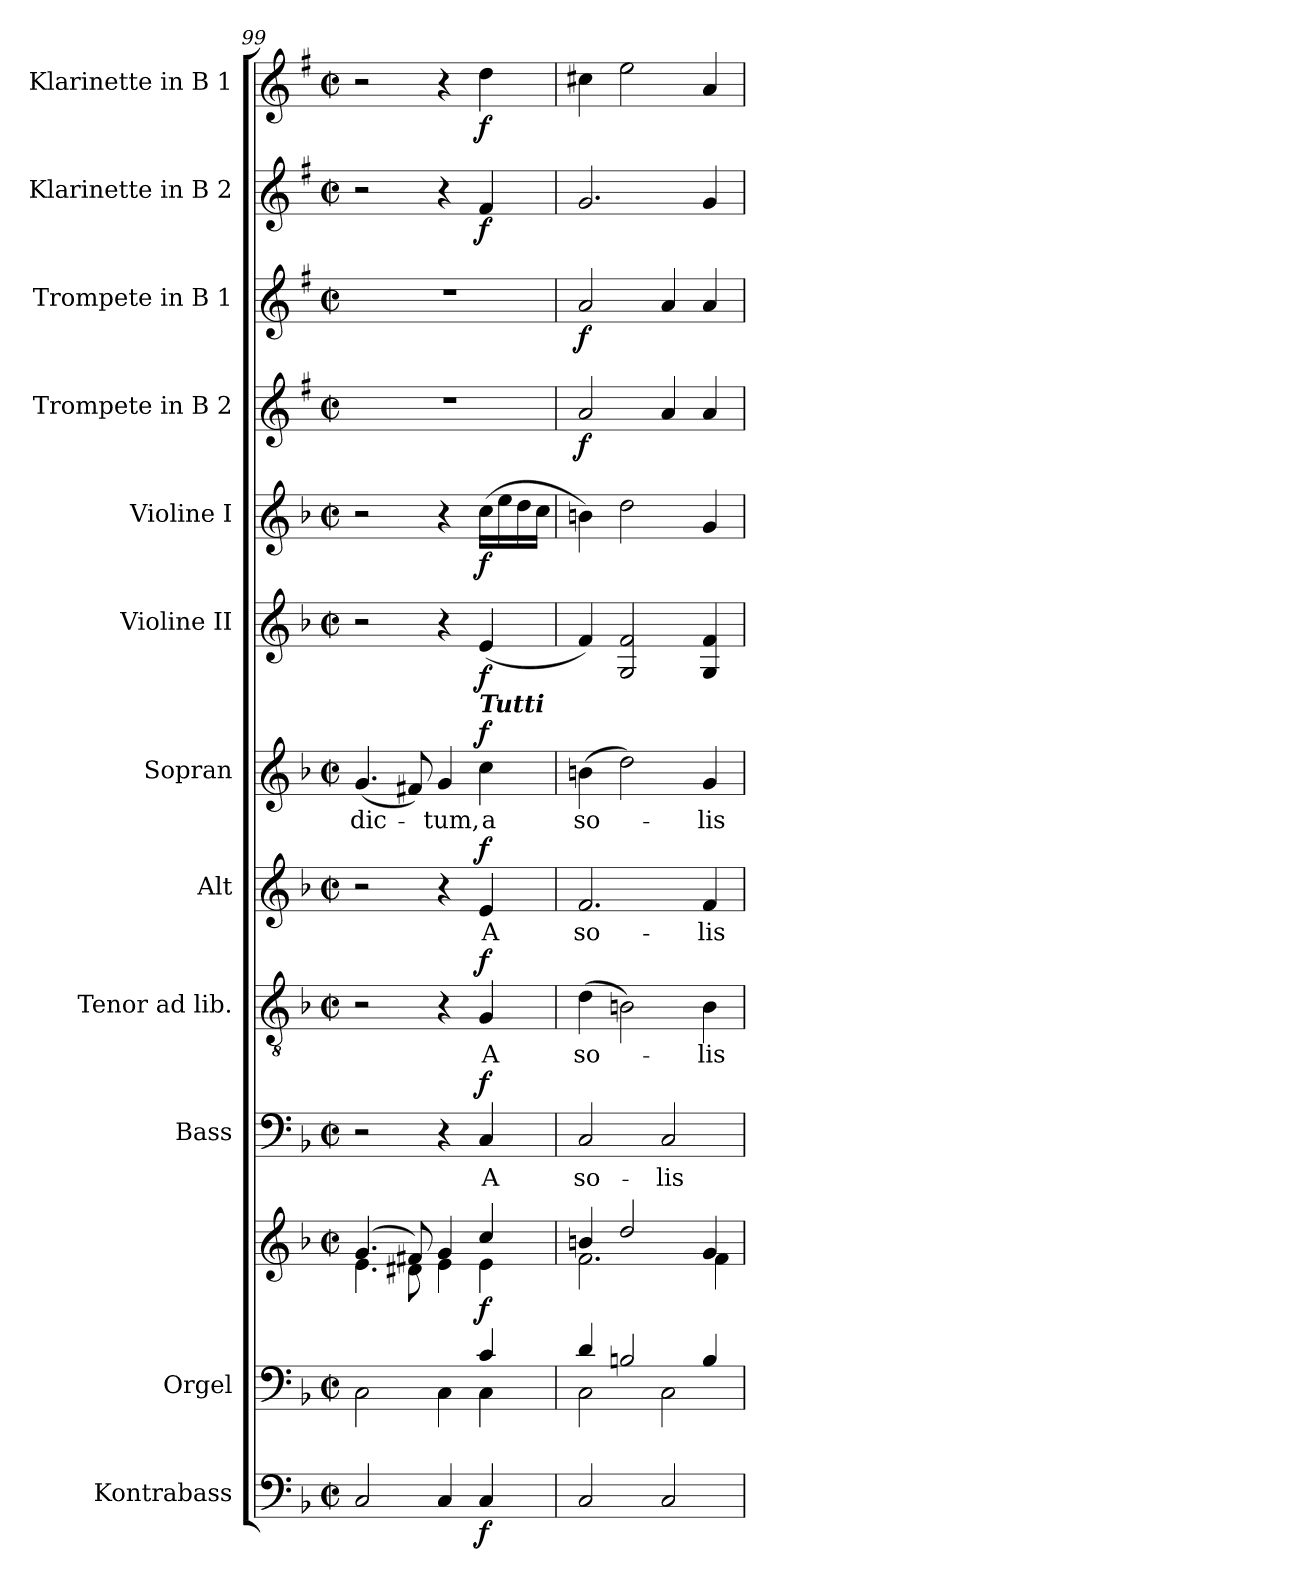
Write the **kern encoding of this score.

**kern	**dynam	**kern	**kern	**dynam	**kern	**text	**dynam	**kern	**text	**dynam	**kern	**text	**dynam	**kern	**text	**dynam	**kern	**dynam	**kern	**dynam	**kern	**dynam	**kern	**dynam	**kern	**dynam	**kern	**dynam
*part12	*part12	*part11	*part11	*part11	*part10	*part10	*part10	*part9	*part9	*part9	*part8	*part8	*part8	*part7	*part7	*part7	*part6	*part6	*part5	*part5	*part4	*part4	*part3	*part3	*part2	*part2	*part1	*part1
*staff13	*staff13	*staff12	*staff11	*staff11/12	*staff10	*staff10	*staff10	*staff9	*staff9	*staff9	*staff8	*staff8	*staff8	*staff7	*staff7	*staff7	*staff6	*staff6	*staff5	*staff5	*staff4	*staff4	*staff3	*staff3	*staff2	*staff2	*staff1	*staff1
*I"Kontrabass	*	*I"Orgel	*	*	*I"Bass	*	*	*I"Tenor ad lib.	*	*	*I"Alt	*	*	*I"Sopran	*	*	*I"Violine II	*	*I"Violine I	*	*I"Trompete in B 2	*	*I"Trompete in B 1	*	*I"Klarinette in B 2	*	*I"Klarinette in B 1	*
*I'Kb.	*	*I'Org.	*	*	*I'B	*	*	*I'T	*	*	*I'A	*	*	*I'S	*	*	*I'Vl. II	*	*I'Vl. I	*	*	*	*	*	*	*	*	*
*clefF4	*	*clefF4	*clefG2	*	*clefF4	*	*	*clefGv2	*	*	*clefG2	*	*	*clefG2	*	*	*clefG2	*	*clefG2	*	*clefG2	*	*clefG2	*	*clefG2	*	*clefG2	*
*ITrd7c12	*	*	*	*	*	*	*	*	*	*	*	*	*	*	*	*	*	*	*	*	*ITrd1c2	*	*ITrd1c2	*	*ITrd1c2	*	*ITrd1c2	*
*k[b-]	*	*k[b-]	*k[b-]	*	*k[b-]	*	*	*k[b-]	*	*	*k[b-]	*	*	*k[b-]	*	*	*k[b-]	*	*k[b-]	*	*k[b-]	*	*k[b-]	*	*k[b-]	*	*k[b-]	*
*F:	*	*F:	*F:	*	*F:	*	*	*F:	*	*	*F:	*	*	*F:	*	*	*F:	*	*F:	*	*F:	*	*F:	*	*F:	*	*F:	*
*M2/2	*	*M2/2	*M2/2	*	*M2/2	*	*	*M2/2	*	*	*M2/2	*	*	*M2/2	*	*	*M2/2	*	*M2/2	*	*M2/2	*	*M2/2	*	*M2/2	*	*M2/2	*
*met(c|)	*	*met(c|)	*met(c|)	*	*met(c|)	*	*	*met(c|)	*	*	*met(c|)	*	*	*met(c|)	*	*	*met(c|)	*	*met(c|)	*	*met(c|)	*	*met(c|)	*	*met(c|)	*	*met(c|)	*
=99	=99	=99	=99	=99	=99	=99	=99	=99	=99	=99	=99	=99	=99	=99	=99	=99	=99	=99	=99	=99	=99	=99	=99	=99	=99	=99	=99	=99
*	*	*^	*^	*	*	*	*	*	*	*	*	*	*	*	*	*	*	*	*	*	*	*	*	*	*	*	*	*
!	!	!	!	!	!	!	!	!	!	!	!	!	!	!	!	!	!LO:LY:b	!	!	!	!	!	!	!	!	!	!	!	!	!
2CC/	.	2ryy	2C\	(4.g/	4.e\	.	2r	.	.	2r	.	.	2r	.	.	(<4.g/	-dic-	.	2r	.	2r	.	1r	.	1r	.	2r	.	2r	.
.	.	.	.	8f#X/)	8d#X\	.	.	.	.	.	.	.	.	.	.	8f#X/)	.	.	.	.	.	.	.	.	.	.	.	.	.	.
!	!	!	!	!	!	!	!	!	!	!	!	!	!	!	!	!	!LO:LY:b	!	!	!	!	!	!	!	!	!	!	!	!	!
4CC/	.	4ryy	4C\	4g/	4e\	.	4r	.	.	4r	.	.	4r	.	.	4g/	-tum,	.	4r	.	4r	.	.	.	.	.	4r	.	4r	.
!	!	!	!	!	!	!	!	!	!	!	!	!	!	!	!	!LO:TX:a:Bi:t=Tutti	!	!	!	!	!	!	!	!	!	!	!	!	!	!
!	!LO:DY:b	!	!	!	!	!LO:DY:b	!	!LO:LY:b	!LO:DY:a	!	!LO:LY:b	!LO:DY:a	!	!LO:LY:b	!LO:DY:a	!	!LO:LY:b	!LO:DY:a	!	!LO:DY:b	!	!LO:DY:b	!	!	!	!	!	!LO:DY:b	!	!LO:DY:b
4CC/	f	4c/	4C\	4cc/	4e\	f	4C/	A	f	4G/	A	f	4e/	A	f	4cc\	a	f	(<4e/	f	(>16cc\LL	f	.	.	.	.	4e/	f	4cc\	f
.	.	.	.	.	.	.	.	.	.	.	.	.	.	.	.	.	.	.	.	.	16ee\	.	.	.	.	.	.	.	.	.
.	.	.	.	.	.	.	.	.	.	.	.	.	.	.	.	.	.	.	.	.	16dd\	.	.	.	.	.	.	.	.	.
.	.	.	.	.	.	.	.	.	.	.	.	.	.	.	.	.	.	.	.	.	16cc\JJ	.	.	.	.	.	.	.	.	.
!!LO:PB:g=z
=100	=100	=100	=100	=100	=100	=100	=100	=100	=100	=100	=100	=100	=100	=100	=100	=100	=100	=100	=100	=100	=100	=100	=100	=100	=100	=100	=100	=100	=100	=100
!	!	!	!	!	!	!	!	!LO:LY:b	!	!	!LO:LY:b	!	!	!LO:LY:b	!	!	!LO:LY:b	!	!	!	!	!	!	!LO:DY:b	!	!LO:DY:b	!	!	!	!
2CC/	.	4d/	2C\	4bn/	2.f\	.	2C/	so-	.	(>4d\	so-	.	2.f/	so-	.	(>4bn\	so-	.	4f/)	.	4bn\)	.	2g/	f	2g/	f	2.f/	.	4bn\	.
.	.	2Bn/	.	2dd/	.	.	.	.	.	2Bn\)	.	.	.	.	.	2dd\)	.	.	2G/ 2f/	.	2dd\	.	.	.	.	.	.	.	2dd\	.
!	!	!	!	!	!	!	!	!LO:LY:b	!	!	!	!	!	!	!	!	!	!	!	!	!	!	!	!	!	!	!	!	!	!
2CC/	.	.	2C\	.	.	.	2C/	-lis	.	.	.	.	.	.	.	.	.	.	.	.	.	.	4g/	.	4g/	.	.	.	.	.
!	!	!	!	!	!	!	!	!	!	!	!LO:LY:b	!	!	!LO:LY:b	!	!	!LO:LY:b	!	!	!	!	!	!	!	!	!	!	!	!	!
.	.	4B/	.	4g/	4f\	.	.	.	.	4B\	-lis	.	4f/	-lis	.	4g/	-lis	.	4G/ 4f/	.	4g/	.	4g/	.	4g/	.	4f/	.	4g/	.
*	*	*v	*v	*	*	*	*	*	*	*	*	*	*	*	*	*	*	*	*	*	*	*	*	*	*	*	*	*	*	*
*	*	*	*v	*v	*	*	*	*	*	*	*	*	*	*	*	*	*	*	*	*	*	*	*	*	*	*	*	*	*
=	=	=	=	=	=	=	=	=	=	=	=	=	=	=	=	=	=	=	=	=	=	=	=	=	=	=	=	=
*-	*-	*-	*-	*-	*-	*-	*-	*-	*-	*-	*-	*-	*-	*-	*-	*-	*-	*-	*-	*-	*-	*-	*-	*-	*-	*-	*-	*-
